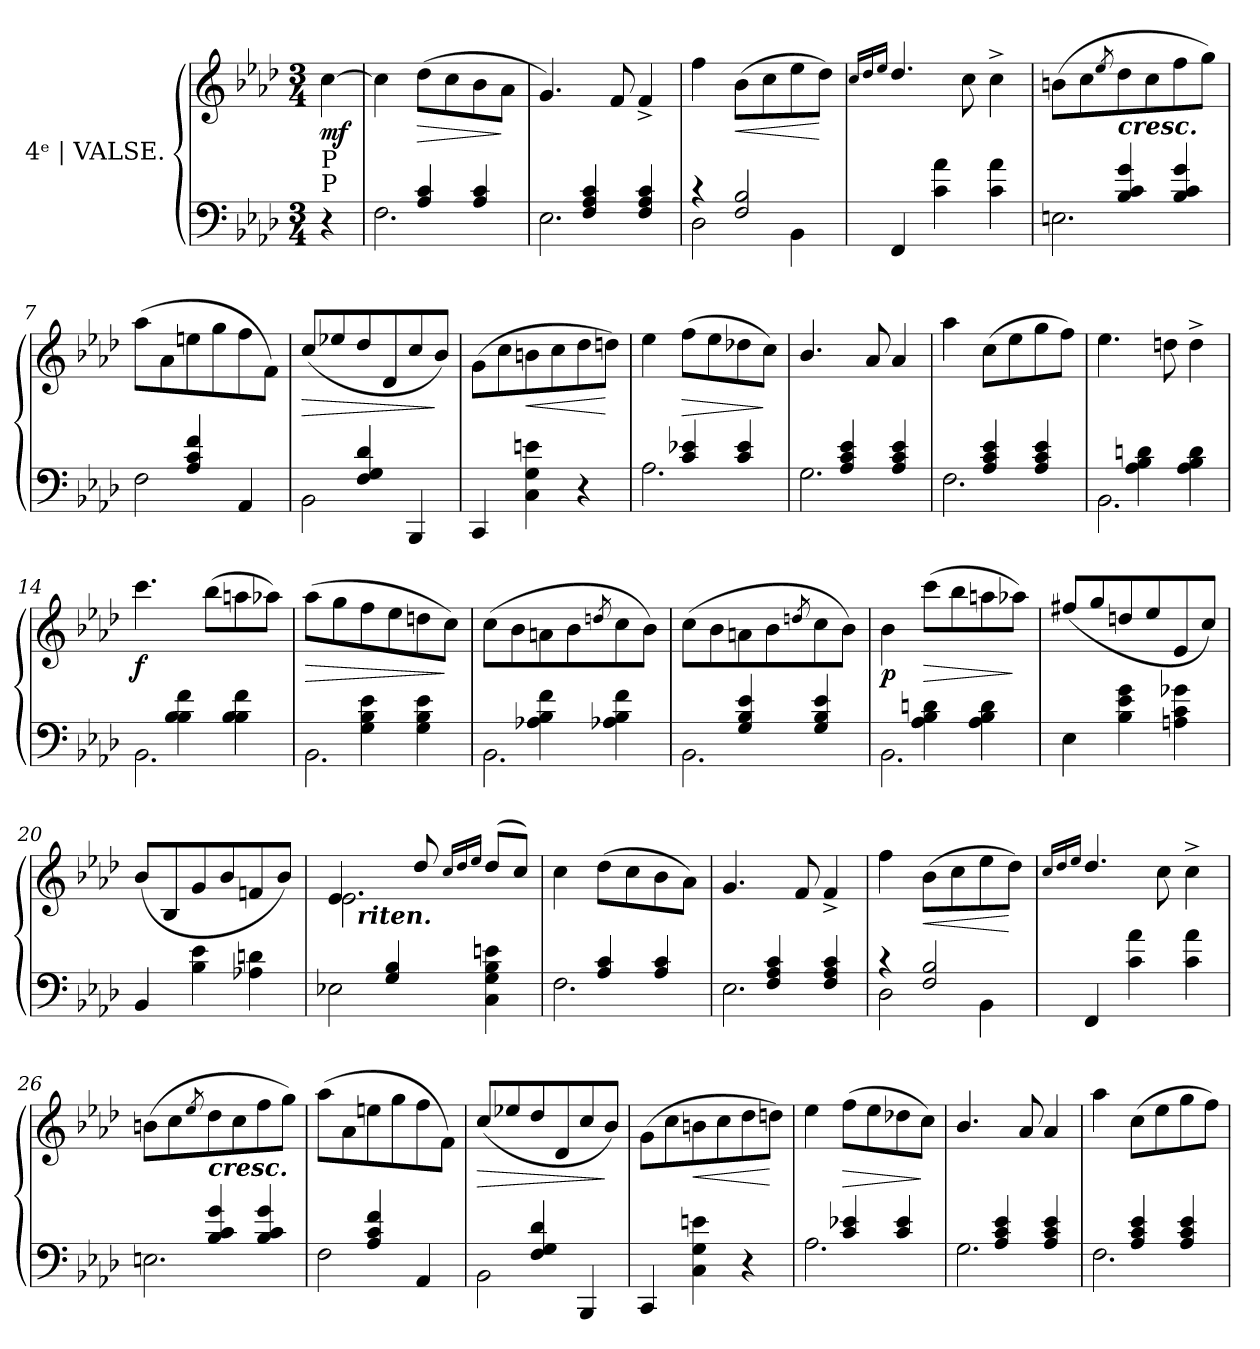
**kern	**kern	**dynam
*part1	*part1	*part1
*staff2	*staff1	*staff1/2
*I"4ᵉ | VALSE.	*	*
*clefF4	*clefG2	*
*k[b-e-a-d-]	*k[b-e-a-d-]	*
*M3/4	*M3/4	*
*MM144	*MM144	*
=1	=1	=1
*	*^	*
!	!LO:TX:b:t=P	!	!
!	!LO:TX:b:t=P	!	!
!	!	!	!LO:DY:b
4r	[4cc\	4ryy	mf
*	*v	*v	*
=2	=2	=2
*^	*	*
4ryy	2.F\	4cc\]	.
!	!	!	!LO:HP:b
4A-/ 4c/	.	(>8dd-\L	>
.	.	8cc\	.
4A-/ 4c/	.	8b-\	.
.	.	8a-\J	]
=3	=3	=3	=3
4ryy	2.E-\	4.g/)	.
4F/ 4A-/ 4c/	.	.	.
.	.	8f/	.
4F/ 4A-/ 4c/	.	4f^/	.
=4	=4	=4	=4
4rc	2D-\	4ff\	.
!	!	!	!LO:HP:b
2F/ 2B-/	.	(>8b-\L	<
.	.	8cc\	.
.	4BB-\	8ee-\	.
.	.	8dd-\J)	[
*v	*v	*	*
=5	=5	=5
.	16qcc/LL	.
.	16qdd-/	.
.	16qee-/JJ	.
4FF/	4.dd-/	.
4c\ 4a-\	.	.
.	8cc\	.
4c\ 4a-\	4cc^\	.
=6	=6	=6
*^	*	*
4ryy	2.En\	(>8bn\L	.
.	.	8cc\	.
.	.	8qee-/	.
!	!	!LO:TX:b:Bi:t=cresc.	!
4B-/ 4c/ 4g/	.	8dd-\	.
.	.	8cc\	.
4B-/ 4c/ 4g/	.	8ff\	.
.	.	8gg\J)	.
!!LO:LB:g=z
=7	=7	=7	=7
4ryy	2F\	(>8aa-\L	.
.	.	8a-\	.
4A-/ 4c/ 4f/	.	8een\	.
.	.	8gg\	.
4ryy	4AA-/	8ff\	.
.	.	8f\J)	.
=8	=8	=8	=8
!	!	!	!LO:HP:b
4ryy	2BB-\	(>8cc/L	>
.	.	8ee-X/	.
4F/ 4G/ 4d-/	.	8dd-/	.
.	.	8d-/	.
4ryy	4BBB-/	8cc/	.
.	.	8b-/J)	]
*v	*v	*	*
=9	=9	=9
4CC/	(>8g\L	.
.	8cc\	.
!	!	!LO:HP:b
4C\ 4G\ 4en\	8bn\	<
.	8cc\	.
4r	8dd-\	.
.	8ddn\J)	[
=10	=10	=10
*^	*	*
4ryy	2.A-\	4ee-\	.
!	!	!	!LO:HP:b
4c/ 4e-X/	.	(>8ff\L	>
.	.	8ee-\	.
4c/ 4e-/	.	8dd-X\	.
.	.	8cc\J)	]
=11	=11	=11	=11
4ryy	2.G\	4.b-/	.
4A-/ 4c/ 4e-/	.	.	.
.	.	8a-/	.
4A-/ 4c/ 4e-/	.	4a-/	.
=12	=12	=12	=12
4ryy	2.F\	4aa-\	.
4A-/ 4c/ 4e-/	.	(>8cc\L	.
.	.	8ee-\	.
4A-/ 4c/ 4e-/	.	8gg\	.
.	.	8ff\J)	.
!!LO:LB:g=z
=13	=13	=13	=13
4ryy	2.BB-\	4.ee-\	.
4A-\ 4B-\ 4dn\	.	.	.
.	.	8ddn\	.
4A-\ 4B-\ 4d\	.	4dd^\	.
=14	=14	=14	=14
!	!	!	!LO:DY:b
4ryy	2.BB-\	4.ccc\	f
4B-\ 4B-\ 4f\	.	.	.
.	.	(>8bb-\L	.
4B-\ 4B-\ 4f\	.	8aan\	.
.	.	8aa-X\J)	.
=15	=15	=15	=15
!	!	!	!LO:HP:b
4ryy	2.BB-\	(>8aa-\L	>
.	.	8gg\	.
4G\ 4B-\ 4e-\	.	8ff\	.
.	.	8ee-\	.
4G\ 4B-\ 4e-\	.	8ddn\	.
.	.	8cc\J)	]
=16	=16	=16	=16
4ryy	2.BB-\	(>8cc\L	.
.	.	8b-\	.
4A-X\ 4B-\ 4f\	.	8an\	.
.	.	8b-\	.
.	.	8qddn/	.
4A-X\ 4B-\ 4f\	.	8cc\	.
.	.	8b-\J)	.
=17	=17	=17	=17
4ryy	2.BB-\	(>8cc\L	.
.	.	8b-\	.
4G/ 4B-/ 4e-/	.	8an\	.
.	.	8b-\	.
.	.	8qddn/	.
4G/ 4B-/ 4e-/	.	8cc\	.
.	.	8b-\J)	.
!!LO:LB:g=z
=18	=18	=18	=18
!	!	!	!LO:DY:b
4ryy	2.BB-\	4b-\	p
!	!	!	!LO:HP:b
4A-\ 4B-\ 4dn\	.	(>8ccc\L	>
.	.	8bb-\	.
4A-\ 4B-\ 4d\	.	8aan\	.
.	.	8aa-X\J)	]
*v	*v	*	*
=19	=19	=19
4E-\	(<8ff#X/L	.
.	8gg/	.
4B-\ 4e-\ 4g\	8ddn/	.
.	8ee-/	.
4An\ 4c\ 4g-X\	8e-/	.
.	8cc/J)	.
=20	=20	=20
4BB-/	(<8b-/L	.
.	8B-/	.
4B-\ 4e-\	8g/	.
.	8b-/	.
4A-X\ 4dn\	8fn/	.
.	8b-/J)	.
=21	=21	=21
*^	*^	*
*	*	*	*^	*
4ryy	2E-X\	4.e-/	2.e-\	8ryy	.
!	!	!	!	!LO:TX:b:Bi:t=riten.	!
.	.	.	.	2ryy	.
4G/ 4B-/	.	.	.	.	.
.	.	8dd-/	.	.	.
.	.	16qcc/LL	.	.	.
.	.	16qdd-/	.	.	.
.	.	16qee-/JJ	.	.	.
4C\ 4G\ 4B-\ 4en\	4ryy	(<8dd-/L	.	.	.
.	.	8cc/J)	.	8ryy	.
=22	=22	=22	=22	=22	=22
!	!	!LO:TX:b:B:t=tempo.	!	!	!
*	*	*v	*v	*v	*
4ryy	2.F\	4cc\	.
4A-/ 4c/	.	(>8dd-\L	.
.	.	8cc\	.
4A-/ 4c/	.	8b-\	.
.	.	8a-\J)	.
!!LO:LB:g=z
=23	=23	=23	=23
4ryy	2.E-\	4.g/	.
4F/ 4A-/ 4c/	.	.	.
.	.	8f/	.
4F/ 4A-/ 4c/	.	4f^/	.
=24	=24	=24	=24
4rc	2D-\	4ff\	.
!	!	!	!LO:HP:b
2F/ 2B-/	.	(>8b-\L	<
.	.	8cc\	.
.	4BB-\	8ee-\	.
.	.	8dd-\J)	[
*v	*v	*	*
=25	=25	=25
.	16qcc/LL	.
.	16qdd-/	.
.	16qee-/JJ	.
4FF/	4.dd-/	.
4c\ 4a-\	.	.
.	8cc\	.
4c\ 4a-\	4cc^\	.
=26	=26	=26
*^	*	*
4ryy	2.En\	(>8bn\L	.
.	.	8cc\	.
.	.	8qee-/	.
!	!	!LO:TX:b:Bi:t=cresc.	!
4B-/ 4c/ 4g/	.	8dd-\	.
.	.	8cc\	.
4B-/ 4c/ 4g/	.	8ff\	.
.	.	8gg\J)	.
=27	=27	=27	=27
4ryy	2F\	(>8aa-\L	.
.	.	8a-\	.
4A-/ 4c/ 4f/	.	8een\	.
.	.	8gg\	.
4ryy	4AA-/	8ff\	.
.	.	8f\J)	.
=28	=28	=28	=28
!	!	!	!LO:HP:b
4ryy	2BB-\	(>8cc/L	>
.	.	8ee-X/	.
4F/ 4G/ 4d-/	.	8dd-/	.
.	.	8d-/	.
4ryy	4BBB-/	8cc/	.
.	.	8b-/J)	]
*v	*v	*	*
!!LO:PB:g=z
=29	=29	=29
4CC/	(>8g\L	.
.	8cc\	.
!	!	!LO:HP:b
4C\ 4G\ 4en\	8bn\	<
.	8cc\	.
4r	8dd-\	.
.	8ddn\J)	[
=30	=30	=30
*^	*	*
4ryy	2.A-\	4ee-\	.
!	!	!	!LO:HP:b
4c/ 4e-X/	.	(>8ff\L	>
.	.	8ee-\	.
4c/ 4e-/	.	8dd-X\	.
.	.	8cc\J)	]
=31	=31	=31	=31
4ryy	2.G\	4.b-/	.
4A-/ 4c/ 4e-/	.	.	.
.	.	8a-/	.
4A-/ 4c/ 4e-/	.	4a-/	.
=32	=32	=32	=32
4ryy	2.F\	4aa-\	.
4A-/ 4c/ 4e-/	.	(>8cc\L	.
.	.	8ee-\	.
4A-/ 4c/ 4e-/	.	8gg\	.
.	.	8ff\J)	.
*v	*v	*	*
=	=	=
*-	*-	*-
